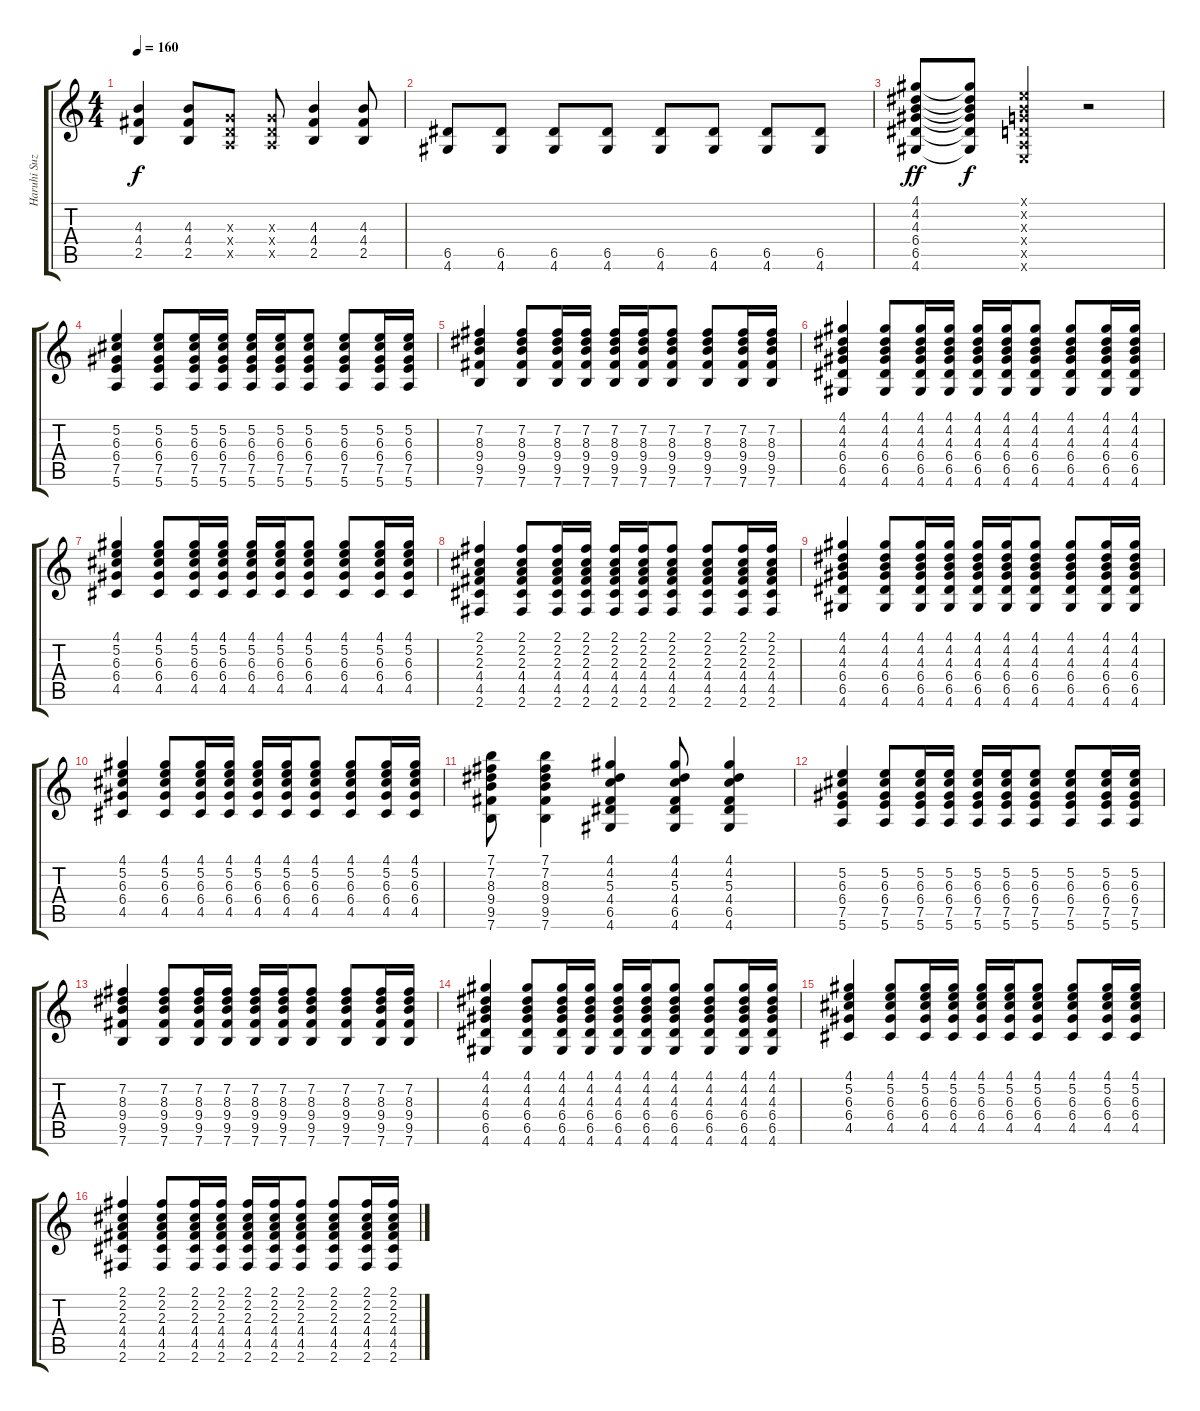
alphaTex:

\track ("Haruhi Suzumiya (Rhythm Guitar)" "Haruhi Suz") {instrument distortionguitar}
\staff {score tabs}
\tuning (E4 B3 G3 D3 A2 E2) {hide}
\ts (4 4)
\tempo 160
\clef g2
\ks c
(4.3 4.4 2.5).4{dy f} (4.3 4.4 2.5).8 (0.3{x} 0.4{x} 0.5{x}).8 (0.3{x} 0.4{x} 0.5{x}).8 (4.3 4.4 2.5).4 (4.3 4.4 2.5).8 |
(6.5 4.6).8 (6.5 4.6).8 (6.5 4.6).8 (6.5 4.6).8 (6.5 4.6).8 (6.5 4.6).8 (6.5 4.6).8 (6.5 4.6).8 |
(4.1 4.2 4.3 6.4 6.5 4.6).8{dy ff} (4.1{t} 4.2{t} 4.3{t} 6.4{t} 6.5{t} 4.6{t}).8{dy f} (0.1{x} 0.2{x} 0.3{x} 0.4{x} 0.5{x} 0.6{x}).4 r.2 |
(5.2 6.3 6.4 7.5 5.6).4 (5.2 6.3 6.4 7.5 5.6).8 (5.2 6.3 6.4 7.5 5.6).16 (5.2 6.3 6.4 7.5 5.6).16 (5.2 6.3 6.4 7.5 5.6).16 (5.2 6.3 6.4 7.5 5.6).16 (5.2 6.3 6.4 7.5 5.6).8 (5.2 6.3 6.4 7.5 5.6).8 (5.2 6.3 6.4 7.5 5.6).16 (5.2 6.3 6.4 7.5 5.6).16 |
(7.2 8.3 9.4 9.5 7.6).4 (7.2 8.3 9.4 9.5 7.6).8 (7.2 8.3 9.4 9.5 7.6).16 (7.2 8.3 9.4 9.5 7.6).16 (7.2 8.3 9.4 9.5 7.6).16 (7.2 8.3 9.4 9.5 7.6).16 (7.2 8.3 9.4 9.5 7.6).8 (7.2 8.3 9.4 9.5 7.6).8 (7.2 8.3 9.4 9.5 7.6).16 (7.2 8.3 9.4 9.5 7.6).16 |
(4.1 4.2 4.3 6.4 6.5 4.6).4 (4.1 4.2 4.3 6.4 6.5 4.6).8 (4.1 4.2 4.3 6.4 6.5 4.6).16 (4.1 4.2 4.3 6.4 6.5 4.6).16 (4.1 4.2 4.3 6.4 6.5 4.6).16 (4.1 4.2 4.3 6.4 6.5 4.6).16 (4.1 4.2 4.3 6.4 6.5 4.6).8 (4.1 4.2 4.3 6.4 6.5 4.6).8 (4.1 4.2 4.3 6.4 6.5 4.6).16 (4.1 4.2 4.3 6.4 6.5 4.6).16 |
(4.1 5.2 6.3 6.4 4.5).4 (4.1 5.2 6.3 6.4 4.5).8 (4.1 5.2 6.3 6.4 4.5).16 (4.1 5.2 6.3 6.4 4.5).16 (4.1 5.2 6.3 6.4 4.5).16 (4.1 5.2 6.3 6.4 4.5).16 (4.1 5.2 6.3 6.4 4.5).8 (4.1 5.2 6.3 6.4 4.5).8 (4.1 5.2 6.3 6.4 4.5).16 (4.1 5.2 6.3 6.4 4.5).16 |
(2.1 2.2 2.3 4.4 4.5 2.6).4 (2.1 2.2 2.3 4.4 4.5 2.6).8 (2.1 2.2 2.3 4.4 4.5 2.6).16 (2.1 2.2 2.3 4.4 4.5 2.6).16 (2.1 2.2 2.3 4.4 4.5 2.6).16 (2.1 2.2 2.3 4.4 4.5 2.6).16 (2.1 2.2 2.3 4.4 4.5 2.6).8 (2.1 2.2 2.3 4.4 4.5 2.6).8 (2.1 2.2 2.3 4.4 4.5 2.6).16 (2.1 2.2 2.3 4.4 4.5 2.6).16 |
(4.1 4.2 4.3 6.4 6.5 4.6).4 (4.1 4.2 4.3 6.4 6.5 4.6).8 (4.1 4.2 4.3 6.4 6.5 4.6).16 (4.1 4.2 4.3 6.4 6.5 4.6).16 (4.1 4.2 4.3 6.4 6.5 4.6).16 (4.1 4.2 4.3 6.4 6.5 4.6).16 (4.1 4.2 4.3 6.4 6.5 4.6).8 (4.1 4.2 4.3 6.4 6.5 4.6).8 (4.1 4.2 4.3 6.4 6.5 4.6).16 (4.1 4.2 4.3 6.4 6.5 4.6).16 |
(4.1 5.2 6.3 6.4 4.5).4 (4.1 5.2 6.3 6.4 4.5).8 (4.1 5.2 6.3 6.4 4.5).16 (4.1 5.2 6.3 6.4 4.5).16 (4.1 5.2 6.3 6.4 4.5).16 (4.1 5.2 6.3 6.4 4.5).16 (4.1 5.2 6.3 6.4 4.5).8 (4.1 5.2 6.3 6.4 4.5).8 (4.1 5.2 6.3 6.4 4.5).16 (4.1 5.2 6.3 6.4 4.5).16 |
(7.1 7.2 8.3 9.4 9.5 7.6).8 (7.1 7.2 8.3 9.4 9.5 7.6).4 (4.1 4.2 5.3 4.4 6.5 4.6).4 (4.1 4.2 5.3 4.4 6.5 4.6).8 (4.1 4.2 5.3 4.4 6.5 4.6).4 |
(5.2 6.3 6.4 7.5 5.6).4 (5.2 6.3 6.4 7.5 5.6).8 (5.2 6.3 6.4 7.5 5.6).16 (5.2 6.3 6.4 7.5 5.6).16 (5.2 6.3 6.4 7.5 5.6).16 (5.2 6.3 6.4 7.5 5.6).16 (5.2 6.3 6.4 7.5 5.6).8 (5.2 6.3 6.4 7.5 5.6).8 (5.2 6.3 6.4 7.5 5.6).16 (5.2 6.3 6.4 7.5 5.6).16 |
(7.2 8.3 9.4 9.5 7.6).4 (7.2 8.3 9.4 9.5 7.6).8 (7.2 8.3 9.4 9.5 7.6).16 (7.2 8.3 9.4 9.5 7.6).16 (7.2 8.3 9.4 9.5 7.6).16 (7.2 8.3 9.4 9.5 7.6).16 (7.2 8.3 9.4 9.5 7.6).8 (7.2 8.3 9.4 9.5 7.6).8 (7.2 8.3 9.4 9.5 7.6).16 (7.2 8.3 9.4 9.5 7.6).16 |
(4.1 4.2 4.3 6.4 6.5 4.6).4 (4.1 4.2 4.3 6.4 6.5 4.6).8 (4.1 4.2 4.3 6.4 6.5 4.6).16 (4.1 4.2 4.3 6.4 6.5 4.6).16 (4.1 4.2 4.3 6.4 6.5 4.6).16 (4.1 4.2 4.3 6.4 6.5 4.6).16 (4.1 4.2 4.3 6.4 6.5 4.6).8 (4.1 4.2 4.3 6.4 6.5 4.6).8 (4.1 4.2 4.3 6.4 6.5 4.6).16 (4.1 4.2 4.3 6.4 6.5 4.6).16 |
(4.1 5.2 6.3 6.4 4.5).4 (4.1 5.2 6.3 6.4 4.5).8 (4.1 5.2 6.3 6.4 4.5).16 (4.1 5.2 6.3 6.4 4.5).16 (4.1 5.2 6.3 6.4 4.5).16 (4.1 5.2 6.3 6.4 4.5).16 (4.1 5.2 6.3 6.4 4.5).8 (4.1 5.2 6.3 6.4 4.5).8 (4.1 5.2 6.3 6.4 4.5).16 (4.1 5.2 6.3 6.4 4.5).16 |
(2.1 2.2 2.3 4.4 4.5 2.6).4 (2.1 2.2 2.3 4.4 4.5 2.6).8 (2.1 2.2 2.3 4.4 4.5 2.6).16 (2.1 2.2 2.3 4.4 4.5 2.6).16 (2.1 2.2 2.3 4.4 4.5 2.6).16 (2.1 2.2 2.3 4.4 4.5 2.6).16 (2.1 2.2 2.3 4.4 4.5 2.6).8 (2.1 2.2 2.3 4.4 4.5 2.6).8 (2.1 2.2 2.3 4.4 4.5 2.6).16 (2.1 2.2 2.3 4.4 4.5 2.6).16
